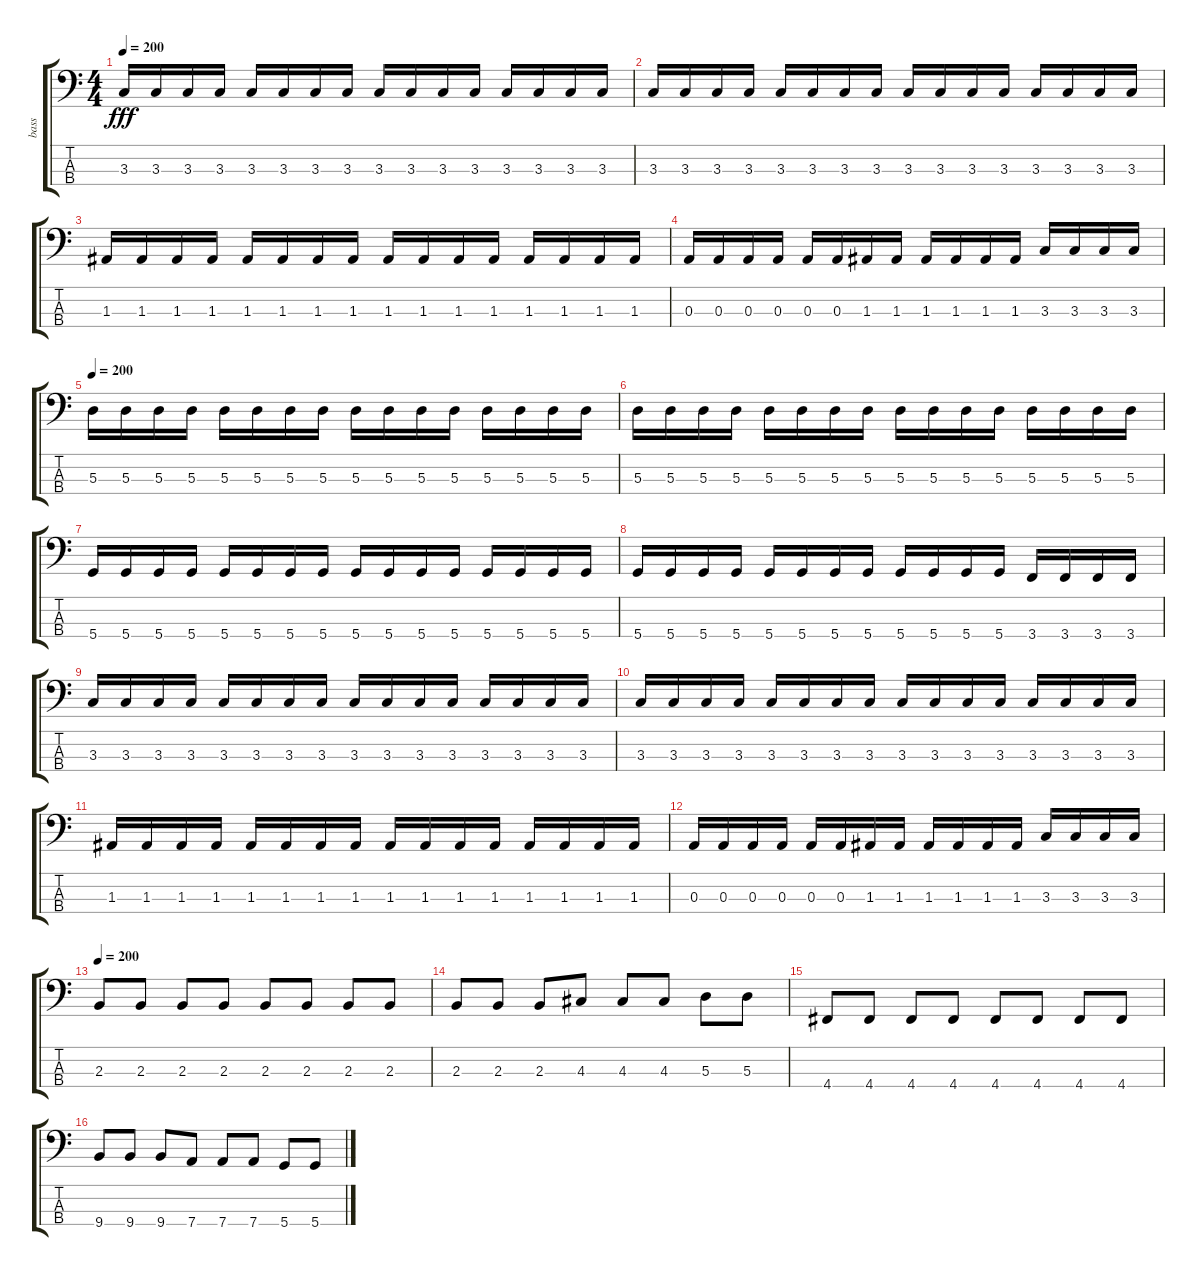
\track ("bass" "bass") {instrument electricbassfinger}
\staff {score tabs}
\tuning (G2 D2 A1 D1) {hide}
\ts (4 4)
\tempo 200
\clef f4
\ks c
3.3.16{dy fff} 3.3.16 3.3.16 3.3.16 3.3.16 3.3.16 3.3.16 3.3.16 3.3.16 3.3.16 3.3.16 3.3.16 3.3.16 3.3.16 3.3.16 3.3.16 |
3.3.16 3.3.16 3.3.16 3.3.16 3.3.16 3.3.16 3.3.16 3.3.16 3.3.16 3.3.16 3.3.16 3.3.16 3.3.16 3.3.16 3.3.16 3.3.16 |
1.3.16 1.3.16 1.3.16 1.3.16 1.3.16 1.3.16 1.3.16 1.3.16 1.3.16 1.3.16 1.3.16 1.3.16 1.3.16 1.3.16 1.3.16 1.3.16 |
0.3.16 0.3.16 0.3.16 0.3.16 0.3.16 0.3.16 1.3.16 1.3.16 1.3.16 1.3.16 1.3.16 1.3.16 3.3.16 3.3.16 3.3.16 3.3.16 |
\tempo 200
5.3.16 5.3.16 5.3.16 5.3.16 5.3.16 5.3.16 5.3.16 5.3.16 5.3.16 5.3.16 5.3.16 5.3.16 5.3.16 5.3.16 5.3.16 5.3.16 |
5.3.16 5.3.16 5.3.16 5.3.16 5.3.16 5.3.16 5.3.16 5.3.16 5.3.16 5.3.16 5.3.16 5.3.16 5.3.16 5.3.16 5.3.16 5.3.16 |
5.4.16 5.4.16 5.4.16 5.4.16 5.4.16 5.4.16 5.4.16 5.4.16 5.4.16 5.4.16 5.4.16 5.4.16 5.4.16 5.4.16 5.4.16 5.4.16 |
5.4.16 5.4.16 5.4.16 5.4.16 5.4.16 5.4.16 5.4.16 5.4.16 5.4.16 5.4.16 5.4.16 5.4.16 3.4.16 3.4.16 3.4.16 3.4.16 |
3.3.16 3.3.16 3.3.16 3.3.16 3.3.16 3.3.16 3.3.16 3.3.16 3.3.16 3.3.16 3.3.16 3.3.16 3.3.16 3.3.16 3.3.16 3.3.16 |
3.3.16 3.3.16 3.3.16 3.3.16 3.3.16 3.3.16 3.3.16 3.3.16 3.3.16 3.3.16 3.3.16 3.3.16 3.3.16 3.3.16 3.3.16 3.3.16 |
1.3.16 1.3.16 1.3.16 1.3.16 1.3.16 1.3.16 1.3.16 1.3.16 1.3.16 1.3.16 1.3.16 1.3.16 1.3.16 1.3.16 1.3.16 1.3.16 |
0.3.16 0.3.16 0.3.16 0.3.16 0.3.16 0.3.16 1.3.16 1.3.16 1.3.16 1.3.16 1.3.16 1.3.16 3.3.16 3.3.16 3.3.16 3.3.16 |
\tempo 200
2.3.8 2.3.8 2.3.8 2.3.8 2.3.8 2.3.8 2.3.8 2.3.8 |
2.3.8 2.3.8 2.3.8 4.3.8 4.3.8 4.3.8 5.3.8 5.3.8 |
4.4.8 4.4.8 4.4.8 4.4.8 4.4.8 4.4.8 4.4.8 4.4.8 |
9.4.8 9.4.8 9.4.8 7.4.8 7.4.8 7.4.8 5.4.8 5.4.8
